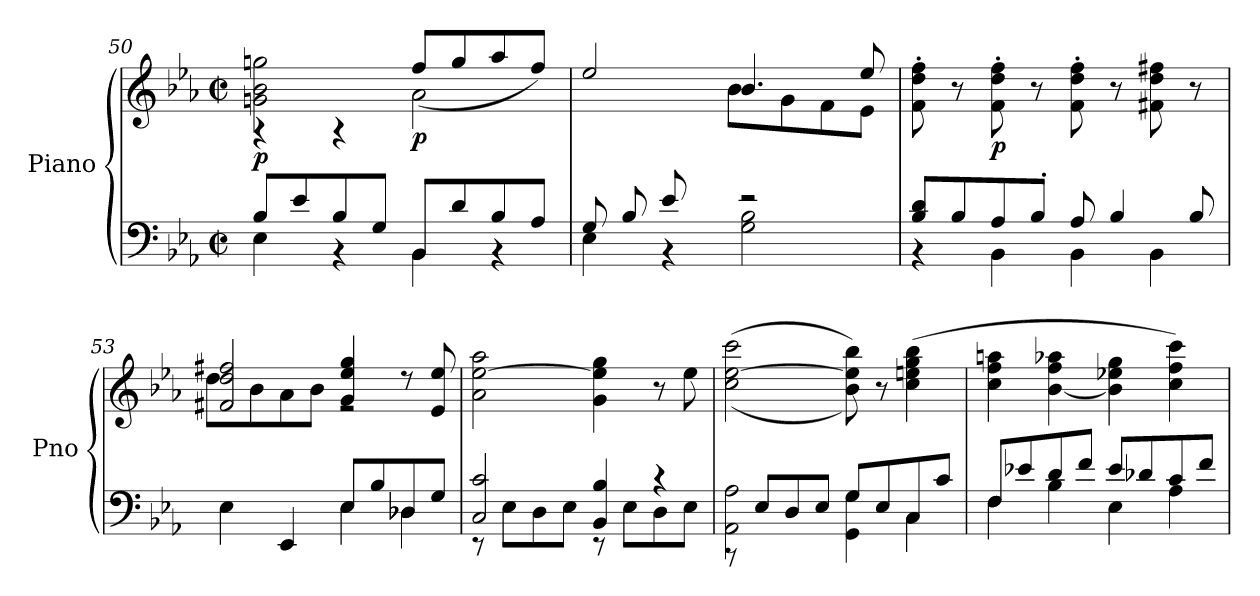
**kern	**kern	**dynam
*part1	*part1	*part1
*staff2	*staff1	*staff1/2
*I"Piano	*	*
*I'Pno	*	*
!!LO:LB:g=z
*clefF4	*clefG2	*
*k[b-e-a-]	*k[b-e-a-]	*
*M2/2	*M2/2	*
*met(c|)	*met(c|)	*
=50	=50	=50
*^	*^	*
!	!	!	!	!LO:DY:b
8B-/L	4E-\	2gn\ 2b-\ 2ggn\	4r	p
8e-/	.	.	.	.
8B-/	4rBB	.	4r	.
8G/J	.	.	.	.
!	!	!	!	!LO:DY:b
8BB-/L	4BB-\	2a-\	(>8ff/L	p
8d/	.	.	8gg/	.
8B-/	4rBB	.	8aa-/	.
8A-/J	.	.	8ff/J)	.
=51	=51	=51	=51	=51
*	*	*	*^	*
8G/L	4E-\	2ee-/	2ryy	4.ryy	.
8B-/	.	.	.	.	.
8e-/	4rBB	.	.	.	.
8ryy	.	.	.	8g\J	.
2r	2G\ 2B-\	4.b-/	8b-\L	2ryy	.
.	.	.	8g\	.	.
.	.	.	8f\	.	.
.	.	8ee-/	8e-\J	.	.
*	*	*v	*v	*v	*
=52	=52	=52	=52
8B-/ 8d/L	4rBB	8f\' 8dd\' 8ff\'	.
8B-/	.	8r	.
!	!	!	!LO:DY:b
8A-/	4BB-\	8f\' 8dd\' 8ff\'	p
8B-'/J	.	8r	.
8A-/	4BB-\	8f\' 8dd\' 8ff\'	.
4B-/	.	8r	.
.	4BB-\	8f#X\ 8dd\ 8ff#X\	.
8B-/	.	8r	.
=53	=53	=53	=53
*	*	*^	*
4E-\	2ryy	2f#X/ 2dd/ 2ff#X/	8dd\L	.
.	.	.	8b-\	.
4EE-/	.	.	8a-\	.
.	.	.	8b-\J	.
8E-/L	4E-\	4g/ 4ee-/ 4gg/	2re	.
8B-/	.	.	.	.
8D-X/	4D-\	8r	.	.
8G/J	.	8e-/ 8ee-/	.	.
*	*	*v	*v	*
!!LO:LB:g=z
=54	=54	=54	=54
2C/ 2c/	8r	2a-\ [2ee-\ 2aa-\	.
.	8E-\L	.	.
.	8D\	.	.
.	8E-\J	.	.
4BB-/ 4B-/	8r	4g\ 4ee-\] 4gg\	.
.	8E-\L	.	.
4r	8D\	8r	.
.	8E-\J	8ee-\	.
=55	=55	=55	=55
2AA-\ 2A-\	8r	(<(>2cc\ [2ee-\ 2ccc\	.
.	8E-/L	.	.
.	8D/	.	.
.	8E-/J	.	.
4GG\ 4G\	8G/L	8b-\ 8ee-\] 8bb-\))	.
.	8E-/	8r	.
4C\	8C/	(>4cc\ 4een\ 4gg\ 4bb-\	.
.	8c/J	.	.
=56	=56	=56	=56
8F/L	4F\	4cc\ 4ff\ 4aan\	.
8e-X/	.	.	.
8d/	4B-\	[4b-\ 4ff\ 4aa-X\	.
8f/J	.	.	.
8e-/L	4E-\	4b-\] 4ee-X\ 4gg\	.
8d-X/	.	.	.
8c/	4A-\	4cc\ 4ff\ 4ccc\)	.
8f/J	.	.	.
*v	*v	*	*
=	=	=
*-	*-	*-
